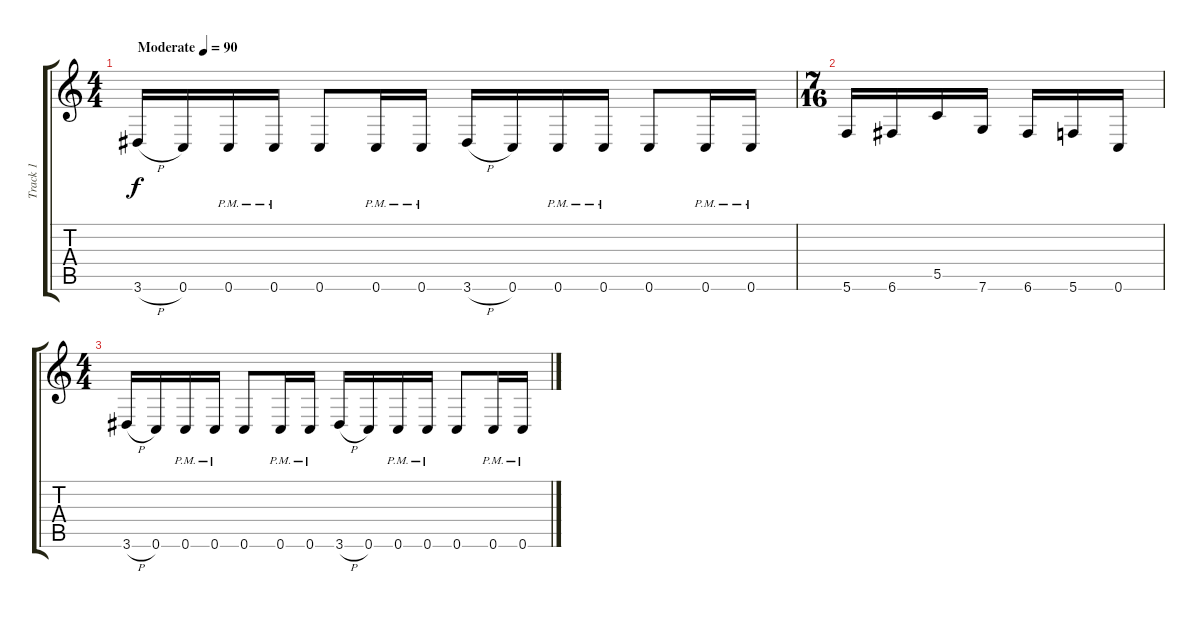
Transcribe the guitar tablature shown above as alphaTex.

\track ("Track 1" "Track 1") {instrument overdrivenguitar}
\staff {score tabs}
\tuning (D4 A3 F3 C3 G2 C2) {hide}
\ts (4 4)
\tempo (90 "Moderate")
\clef g2
\ks c
3.6{h}.16{dy f instrument overdrivenguitar} 0.6.16 0.6{pm}.16 0.6{pm}.16 0.6.8 0.6{pm}.16 0.6{pm}.16 3.6{h}.16 0.6.16 0.6{pm}.16 0.6{pm}.16 0.6.8 0.6{pm}.16 0.6{pm}.16 |
\ts (7 16)
5.6.16 6.6.16 5.5.16 7.6.16 6.6.16 5.6.16 0.6.16 |
\ts (4 4)
3.6{h}.16 0.6.16 0.6{pm}.16 0.6{pm}.16 0.6.8 0.6{pm}.16 0.6{pm}.16 3.6{h}.16 0.6.16 0.6{pm}.16 0.6{pm}.16 0.6.8 0.6{pm}.16 0.6{pm}.16
